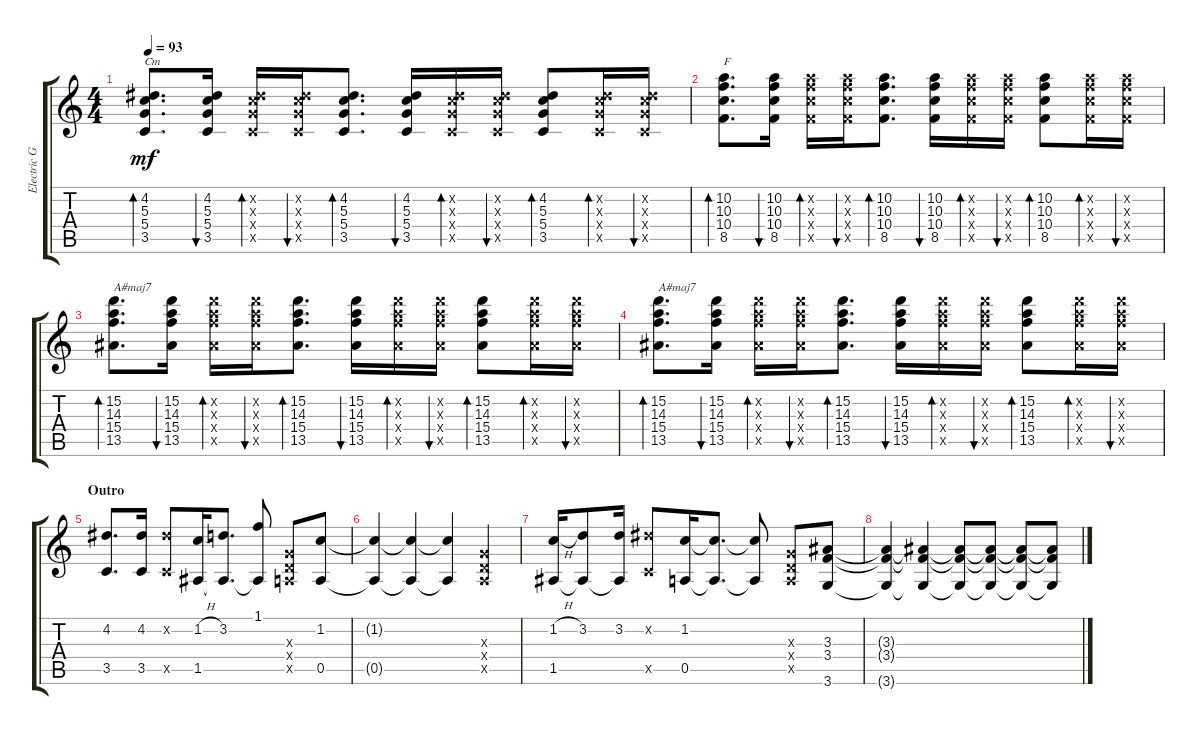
\track ("Electric Guitar" "Electric G") {instrument electricguitarclean}
\staff {score tabs}
\tuning (E4 B3 G3 D3 A2 E2) {hide}
\ts (4 4)
\tempo 93
\clef g2
\ks c
(4.2 5.3 5.4 3.5).8{d bd 30 txt "Cm" dy mf} (4.2 5.3 5.4 3.5).16{bu 30} (4.2{x} 5.3{x} 5.4{x} 3.5{x}).16{bd 30} (4.2{x} 5.3{x} 5.4{x} 3.5{x}).16{bu 30} (4.2 5.3 5.4 3.5).8{d bd 30} (4.2 5.3 5.4 3.5).16{bu 30} (4.2{x} 5.3{x} 5.4{x} 3.5{x}).16{bd 30} (4.2{x} 5.3{x} 5.4{x} 3.5{x}).16{bu 30} (4.2 5.3 5.4 3.5).8{bd 30} (4.2{x} 5.3{x} 5.4{x} 3.5{x}).16{bd 30} (4.2{x} 5.3{x} 5.4{x} 3.5{x}).16{bu 30} |
(10.2 10.3 10.4 8.5).8{d bd 30 txt "F"} (10.2 10.3 10.4 8.5).16{bu 30} (10.2{x} 10.3{x} 10.4{x} 8.5{x}).16{bd 30} (10.2{x} 10.3{x} 10.4{x} 8.5{x}).16{bu 30} (10.2 10.3 10.4 8.5).8{d bd 30} (10.2 10.3 10.4 8.5).16{bu 30} (10.2{x} 10.3{x} 10.4{x} 8.5{x}).16{bd 30} (10.2{x} 10.3{x} 10.4{x} 8.5{x}).16{bu 30} (10.2 10.3 10.4 8.5).8{bd 30} (10.2{x} 10.3{x} 10.4{x} 8.5{x}).16{bd 30} (10.2{x} 10.3{x} 10.4{x} 8.5{x}).16{bu 30} |
(15.2 14.3 15.4 13.5).8{d bd 30 txt "A#maj7"} (15.2 14.3 15.4 13.5).16{bu 30} (15.2{x} 14.3{x} 15.4{x} 13.5{x}).16{bd 30} (15.2{x} 14.3{x} 15.4{x} 13.5{x}).16{bu 30} (15.2 14.3 15.4 13.5).8{d bd 30} (15.2 14.3 15.4 13.5).16{bu 30} (15.2{x} 14.3{x} 15.4{x} 13.5{x}).16{bd 30} (15.2{x} 14.3{x} 15.4{x} 13.5{x}).16{bu 30} (15.2 14.3 15.4 13.5).8{bd 30} (15.2{x} 14.3{x} 15.4{x} 13.5{x}).16{bd 30} (15.2{x} 14.3{x} 15.4{x} 13.5{x}).16{bu 30} |
(15.2 14.3 15.4 13.5).8{d bd 30 txt "A#maj7"} (15.2 14.3 15.4 13.5).16{bu 30} (15.2{x} 14.3{x} 15.4{x} 13.5{x}).16{bd 30} (15.2{x} 14.3{x} 15.4{x} 13.5{x}).16{bu 30} (15.2 14.3 15.4 13.5).8{d bd 30} (15.2 14.3 15.4 13.5).16{bu 30} (15.2{x} 14.3{x} 15.4{x} 13.5{x}).16{bd 30} (15.2{x} 14.3{x} 15.4{x} 13.5{x}).16{bu 30} (15.2 14.3 15.4 13.5).8{bd 30} (15.2{x} 14.3{x} 15.4{x} 13.5{x}).16{bd 30} (15.2{x} 14.3{x} 15.4{x} 13.5{x}).16{bu 30} |
\section ("" "Outro")
(4.2 3.5).8{d} (4.2 3.5).16 (4.2{x} 3.5{x}).8 (1.2{h} 1.5).16 (3.2 1.5{t}).8{d} (1.1 1.5{t}).8 (0.3{x} 0.4{x} 0.5{x}).8 (1.2 0.5).8 |
(1.2{t} 0.5{t}).4 (1.2{t} 0.5{t}).4 (1.2{t} 0.5{t}).4 (0.3{x} 0.4{x} 0.5{x}).4 |
(1.2{h} 1.5).16 (3.2 1.5{t}).8 (3.2 1.5{t}).16 (4.2{x} 3.5{x}).8 (1.2 0.5).16 (1.2{t} 0.5{t}).8{d} (1.2{t} 0.5{t}).8 (0.3{x} 0.4{x} 0.5{x}).8 (3.3 3.4 3.6).8 |
(3.3{t} 3.4{t} 3.6{t}).4 (3.3{t} 3.4{t} 3.6{t}).4 (3.3{t} 3.4{t} 3.6{t}).8 (3.3{t} 3.4{t} 3.6{t}).8 (3.3{t} 3.4{t} 3.6{t}).8 (3.3{t} 3.4{t} 3.6{t}).8
